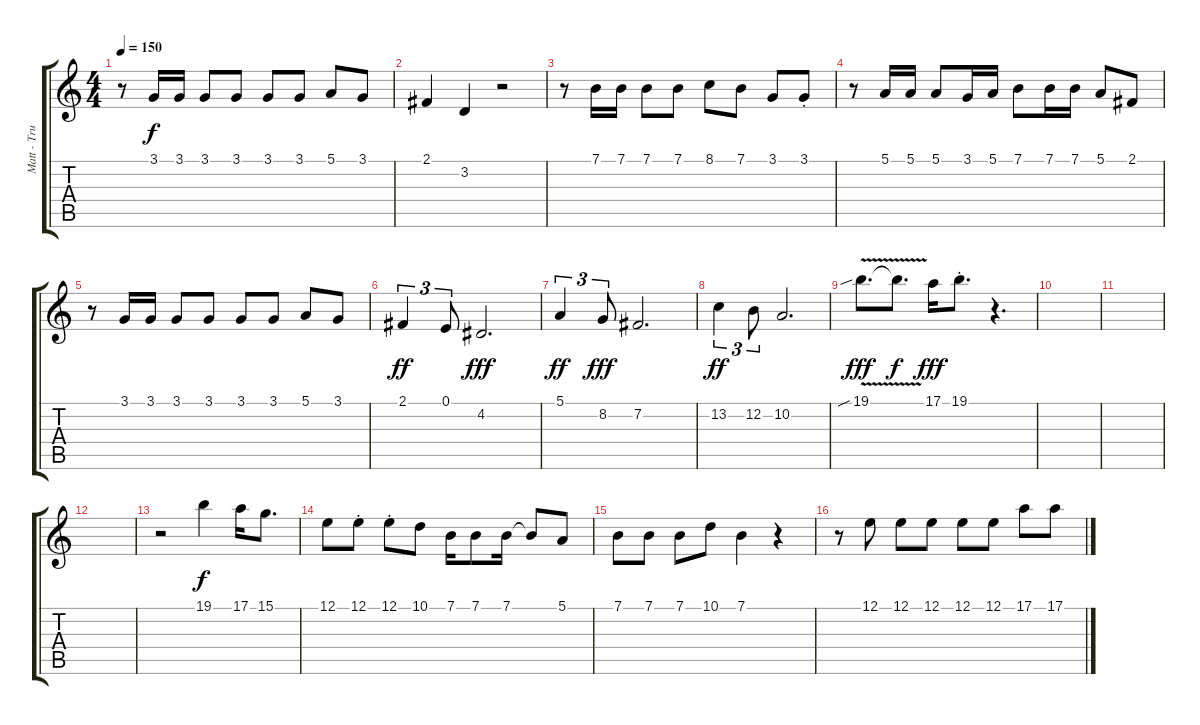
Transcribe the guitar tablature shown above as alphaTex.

\track ("Matt - Trumpet" "Matt - Tru") {instrument trumpet}
\staff {score tabs}
\tuning (E4 B3 G3 D3 A2 E2) {hide}
\ts (4 4)
\tempo 150
\clef g2
\ks c
r.8{dy f} 3.1.16 3.1.16 3.1.8 3.1.8 3.1.8 3.1.8 5.1.8 3.1.8 |
2.1.4 3.2.4 r.2 |
r.8 7.1.16 7.1.16 7.1.8 7.1.8 8.1.8 7.1.8 3.1.8 3.1{st}.8 |
r.8 5.1.16 5.1.16 5.1.8 3.1.16 5.1.16 7.1.8 7.1.16 7.1.16 5.1.8 2.1.8 |
r.8 3.1.16 3.1.16 3.1.8 3.1.8 3.1.8 3.1.8 5.1.8 3.1.8 |
2.1.4{tu (3 2) dy ff} 0.1.8{tu (3 2)} 4.2.2{d dy fff} |
5.1.4{tu (3 2) dy ff} 8.2.8{tu (3 2) dy fff} 7.2.2{d} |
13.2.4{tu (3 2) dy ff} 12.2.8{tu (3 2)} 10.2.2{d} |
19.1{v sib}.8{d dy fff} 19.1{t}.8{d dy f} 17.1.16{dy fff} 19.1{st}.8{d} r.4{d} |
|
|
|
r.2 19.1.4{dy f} 17.1.16 15.1.8{d} |
12.1.8 12.1{st}.8 12.1{st}.8 10.1.8 7.1.16 7.1.8 7.1.16 7.1{t}.8 5.1.8 |
7.1.8 7.1.8 7.1.8 10.1.8 7.1.4 r.4 |
r.8 12.1.8 12.1.8 12.1.8 12.1.8 12.1.8 17.1.8 17.1.8
